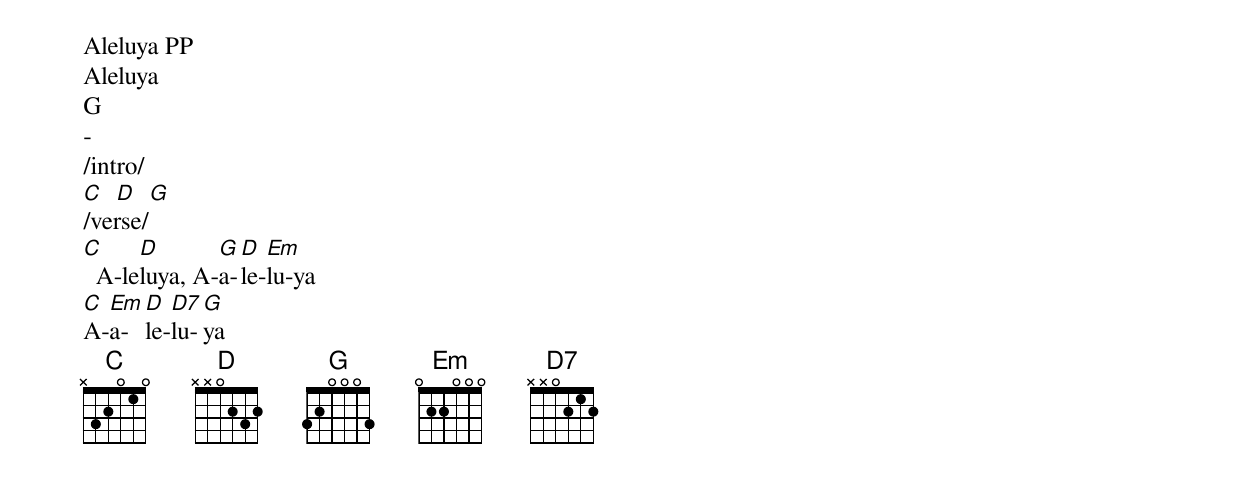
Aleluya PP
Aleluya
G
-
/intro/
[C]  [D]  [G]
/verse/
[C]  A-le[D]luya, A-[G]a-[D]le-[Em]lu-ya
[C]A-[Em]a-[D]le-[D7]lu-[G]ya
